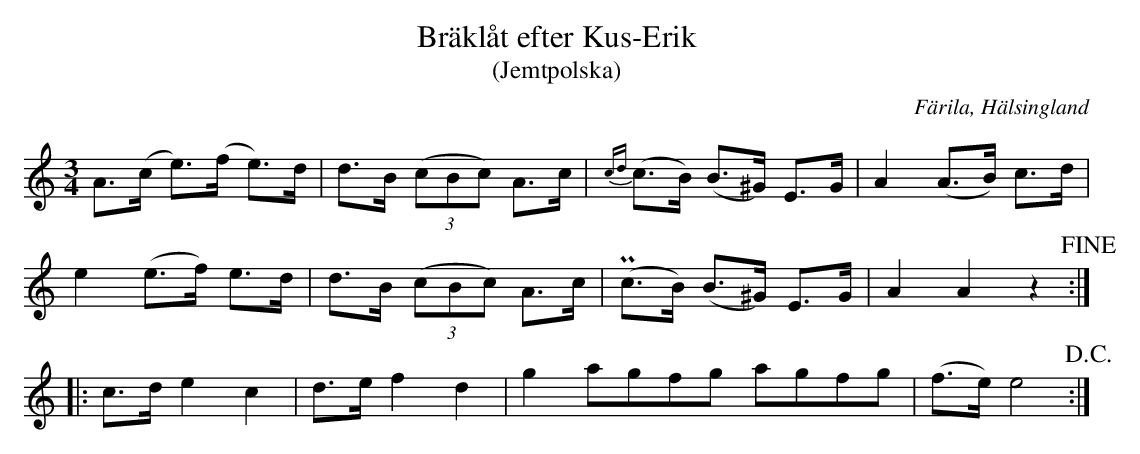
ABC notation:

X:1
T: Bräklåt efter Kus-Erik
T: (Jemtpolska)
O: Färila, Hälsingland
M: 3/4
L: 1/8
K: Am
A>(c e>)(f e)>d | d>B ((3cBc) A>c | {cd}(c>B) (B>^G)   E>G      | A2    (A>B) c>d  |
e2   (e>f) e>d  | d>B ((3cBc) A>c | (Pc>B)    (B>^G)   E>G      | A2    A2    z2  !fine! ::
K: C
c>d  e2    c2   | d>e f2      d2  | g2        agfg agfg | (f>e) e4 !D.C.!       :|
